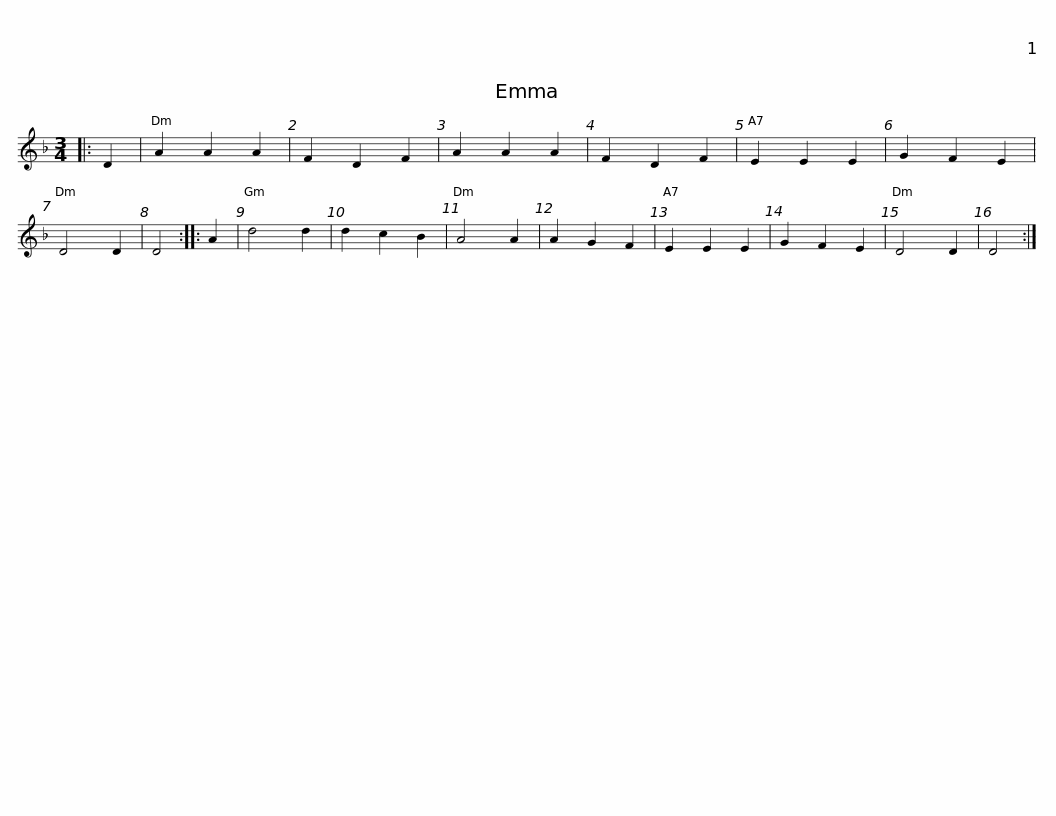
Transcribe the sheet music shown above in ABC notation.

X:1
L:1/8
M:3/4
I:linebreak $
K:Dmin
V:1 treble
V:1
|: D2 | A2 A2 A2 | F2 D2 F2 | A2 A2 A2 | F2 D2 F2 | %5
 E2 E2 E2 | G2 F2 E2 | D4 D2 | D4 :: A2 | %10
 d4 d2 | d2 c2 B2 | A4 A2 | A2 G2 F2 |$ E2 E2 E2 | %15
 G2 F2 E2 | D4 D2 | D4 :| %18
